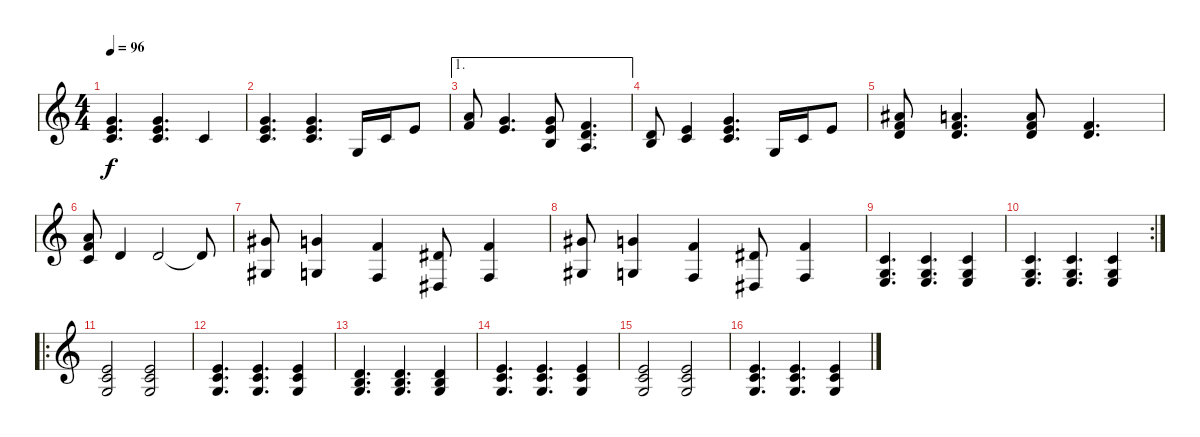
\track (" " " ") {instrument acousticgrandpiano}
\staff {score}
\tuning (E4 B3 G3 D3 A2 E2 B1) {hide}
\ts (4 4)
\tempo 96
\clef g2
\ks c
(0.1 1.2 12.3).4{d dy f} (0.1 1.2 12.3).4{d} 1.2.4 |
(0.1 1.2 12.3).4{d} (0.1 1.2 12.3).4{d} 0.3.16 1.2.16 0.1.8 |
\ae 1
(10.2 10.3).8 (0.1 8.2).4{d} (0.1 8.2 4.3).8 (1.1 3.2 2.3).4{d} |
(0.2 7.3).8 (0.1 1.2).4 (3.1 1.2 9.3).4{d} 0.3.16 1.2.16 0.1.8 |
(1.1 3.2 15.3).8 (5.1 6.2 7.3).4{d} (5.1 6.2 7.3).8 (1.1 3.2).4{d} |
(5.1 6.2 5.3).8 3.2.4 3.2.2 3.2{t}.8 |
(4.1 1.3).8 (3.1 0.3).4 (1.1 3.4).4 (4.2 1.4).8 (1.1 3.4).4 |
(4.1 1.3).8 (3.1 0.3).4 (1.1 3.4).4 (4.2 1.4).8 (1.1 3.4).4 |
(1.2 0.3 2.4).4{d} (1.2 0.3 2.4).4{d} (1.2 0.3 2.4).4 |
\rc 2
(1.2 0.3 2.4).4{d} (1.2 0.3 2.4).4{d} (1.2 0.3 2.4).4 |
\ro
(0.1 1.2 0.3).2 (0.1 1.2 0.3).2 |
(0.1 1.2 0.3).4{d} (0.1 1.2 0.3).4{d} (0.1 1.2 0.3).4 |
(0.2 0.3 12.4).4{d} (0.2 0.3 12.4).4{d} (0.2 0.3 12.4).4 |
(0.1 1.2 0.3).4{d} (0.1 1.2 0.3).4{d} (0.1 1.2 0.3).4 |
(0.1 1.2 0.3).2 (0.1 1.2 0.3).2 |
(0.1 1.2 0.3).4{d} (0.1 1.2 0.3).4{d} (0.1 1.2 0.3).4
